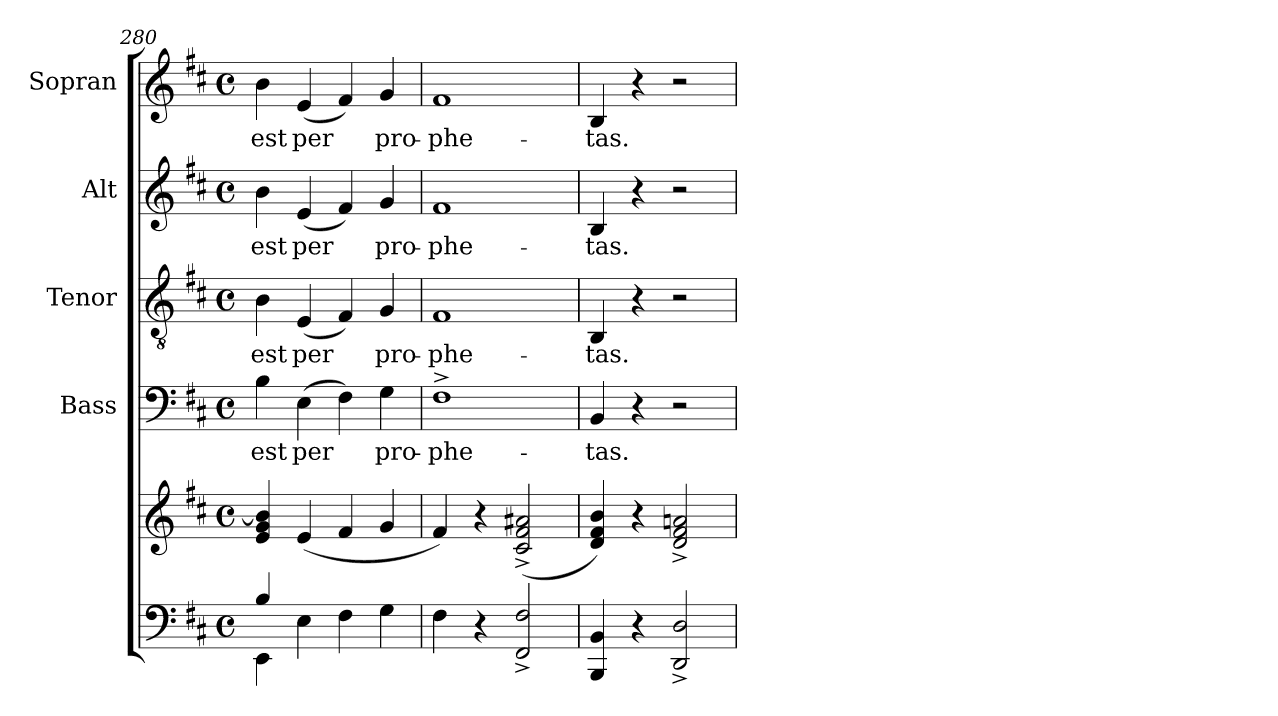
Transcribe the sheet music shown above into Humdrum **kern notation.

**kern	**kern	**kern	**text	**kern	**text	**kern	**text	**kern	**text
*part5	*part5	*part4	*part4	*part3	*part3	*part2	*part2	*part1	*part1
*staff6	*staff5	*staff4	*staff4	*staff3	*staff3	*staff2	*staff2	*staff1	*staff1
*	*	*I"Bass	*	*I"Tenor	*	*I"Alt	*	*I"Sopran	*
*	*	*I'B.	*	*I'T.	*	*I'A.	*	*I'S.	*
*clefF4	*clefG2	*clefF4	*	*clefGv2	*	*clefG2	*	*clefG2	*
*k[f#c#]	*k[f#c#]	*k[f#c#]	*	*k[f#c#]	*	*k[f#c#]	*	*k[f#c#]	*
*D:	*D:	*D:	*	*D:	*	*D:	*	*D:	*
*M4/4	*M4/4	*M4/4	*	*M4/4	*	*M4/4	*	*M4/4	*
*met(c)	*met(c)	*met(c)	*	*met(c)	*	*met(c)	*	*met(c)	*
=280	=280	=280	=280	=280	=280	=280	=280	=280	=280
*^	*	*	*	*	*	*	*	*	*
!	!	!	!	!LO:LY:b	!	!LO:LY:b	!	!LO:LY:b	!	!LO:LY:b
4B/	4EE\	4e/ 4g/ 4b/]	4B\	est	4B\	est	4b\	est	4b\	est
!	!	!	!	!LO:LY:b	!	!LO:LY:b	!	!LO:LY:b	!	!LO:LY:b
2.ryy	4E\	(<4e/	(>4E\	per	(<4E/	per	(<4e/	per	(<4e/	per
.	4F#\	4f#/	4F#\)	.	4F#/)	.	4f#/)	.	4f#/)	.
!	!	!	!	!LO:LY:b	!	!LO:LY:b	!	!LO:LY:b	!	!LO:LY:b
.	4G\	4g/	4G\	pro-	4G/	pro-	4g/	pro-	4g/	pro-
=281	=281	=281	=281	=281	=281	=281	=281	=281	=281	=281
!	!	!	!	!LO:LY:b	!	!LO:LY:b	!	!LO:LY:b	!	!LO:LY:b
*v	*v	*	*	*	*	*	*	*	*	*
4F#\	4f#/)	1F#^>	-phe-	1F#	-phe-	1f#	-phe-	1f#	-phe-
4r	4r	.	.	.	.	.	.	.	.
2FF#/^< 2F#/^<	(<2c#/^> 2f#/^> 2a#X/^>	.	.	.	.	.	.	.	.
!!LO:PB:g=z
=282	=282	=282	=282	=282	=282	=282	=282	=282	=282
!	!	!	!LO:LY:b	!	!LO:LY:b	!	!LO:LY:b	!	!LO:LY:b
4BBB/ 4BB/	4d/ 4f#/ 4b/)	4BB/	-tas.	4BB/	-tas.	4B/	-tas.	4B/	-tas.
4r	4r	4r	.	4r	.	4r	.	4r	.
2DD/^< 2D/^<	2d/^> 2f#/^> 2an/^>	2r	.	2r	.	2r	.	2r	.
=	=	=	=	=	=	=	=	=	=
*-	*-	*-	*-	*-	*-	*-	*-	*-	*-
